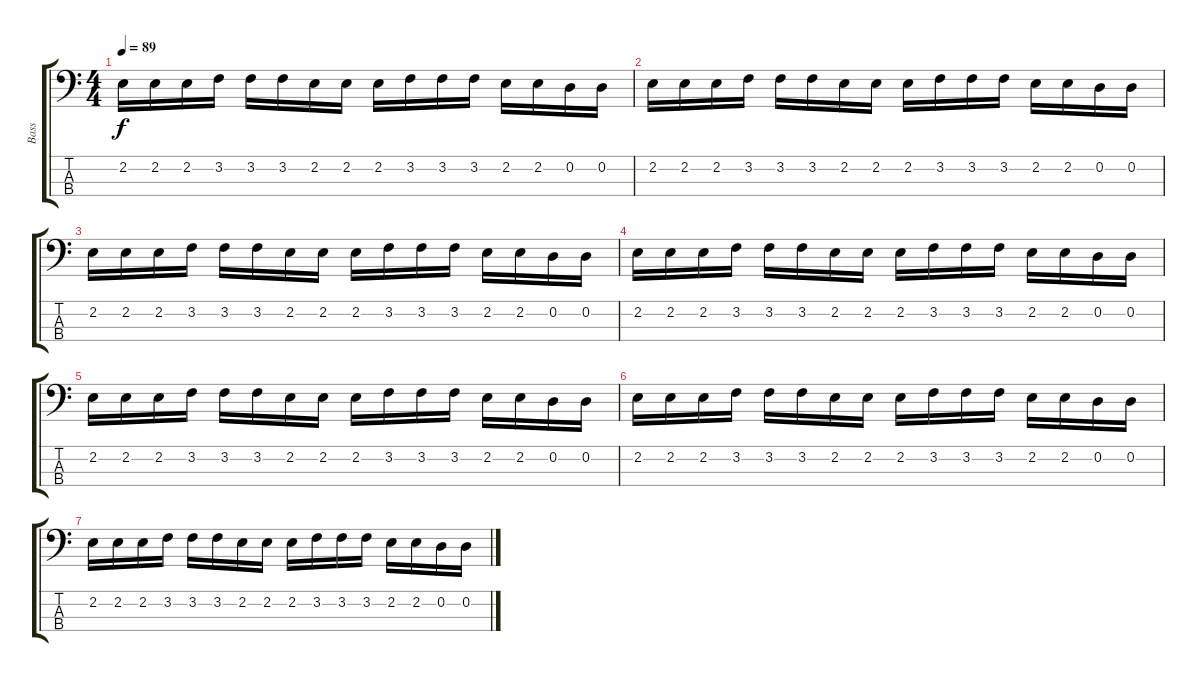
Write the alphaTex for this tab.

\track ("Bass" "Bass") {instrument electricbasspick}
\staff {score tabs}
\tuning (G2 D2 A1 E1) {hide}
\ts (4 4)
\tempo 89
\clef f4
\ks c
2.2.16{dy f} 2.2.16 2.2.16 3.2.16 3.2.16 3.2.16 2.2.16 2.2.16 2.2.16 3.2.16 3.2.16 3.2.16 2.2.16 2.2.16 0.2.16 0.2.16 |
2.2.16 2.2.16 2.2.16 3.2.16 3.2.16 3.2.16 2.2.16 2.2.16 2.2.16 3.2.16 3.2.16 3.2.16 2.2.16 2.2.16 0.2.16 0.2.16 |
2.2.16 2.2.16 2.2.16 3.2.16 3.2.16 3.2.16 2.2.16 2.2.16 2.2.16 3.2.16 3.2.16 3.2.16 2.2.16 2.2.16 0.2.16 0.2.16 |
2.2.16 2.2.16 2.2.16 3.2.16 3.2.16 3.2.16 2.2.16 2.2.16 2.2.16 3.2.16 3.2.16 3.2.16 2.2.16 2.2.16 0.2.16 0.2.16 |
2.2.16 2.2.16 2.2.16 3.2.16 3.2.16 3.2.16 2.2.16 2.2.16 2.2.16 3.2.16 3.2.16 3.2.16 2.2.16 2.2.16 0.2.16 0.2.16 |
2.2.16 2.2.16 2.2.16 3.2.16 3.2.16 3.2.16 2.2.16 2.2.16 2.2.16 3.2.16 3.2.16 3.2.16 2.2.16 2.2.16 0.2.16 0.2.16 |
2.2.16 2.2.16 2.2.16 3.2.16 3.2.16 3.2.16 2.2.16 2.2.16 2.2.16 3.2.16 3.2.16 3.2.16 2.2.16 2.2.16 0.2.16 0.2.16
